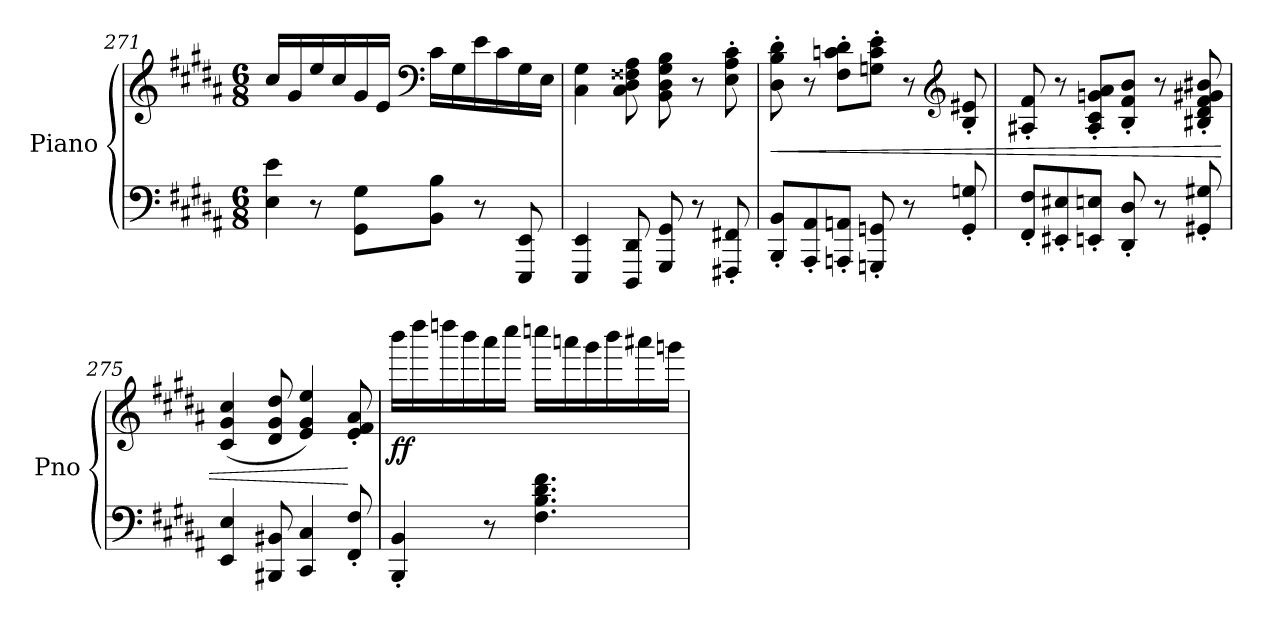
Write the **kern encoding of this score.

**kern	**kern	**dynam
*part1	*part1	*part1
*staff2	*staff1	*staff1/2
*I"Piano	*	*
*I'Pno	*	*
*clefF4	*clefG2	*
*k[f#c#g#d#a#]	*k[f#c#g#d#a#]	*
*B:	*B:	*
*M6/8	*M6/8	*
=271	=271	=271
8E\ 8e\J	16cc#/LL	.
.	16g#/	.
8r	16ee/	.
.	16cc#/	.
8GG#\ 8G#\L	16g#/	.
.	16e/JJ	.
*	*clefF4	*
8BB\ 8B\J	16c#\LL	.
.	16G#\	.
8r	16e\	.
.	16c#\	.
8EEE/ 8EE/	16G#\	.
.	16E\JJ	.
=272	=272	=272
4EEE/ 4EE/	4C#\ 4G#\	.
8DDD#/ 8DD#/	8C#\ 8D#\ 8F##X\ 8A#\	.
8GGG#/ 8GG#/	8BB\ 8D#\ 8G#\ 8B\	.
8r	8r	.
8FFF#X/' 8FF#X/'	8E\' 8A#\' 8c#\'	.
!!LO:PB:g=z
=273	=273	=273
!	!	!LO:HP:b
8BBB/' 8BB/'L	8D#\' 8B\' 8d#\'	<
8AAA#/' 8AA#/'	8r	.
8AAAn/' 8AAn/'J	8F#\' 8cn\' 8d#\'L	.
8GGGn/' 8GGn/'	8Gn\' 8c\' 8e\'J	.
8r	8r	.
*	*clefG2	*
8GG/' 8Gn/'	8B/' 8e#X/'	.
!!LO:PB:g=z
=274	=274	=274
8FF#/' 8F#/'L	8A#X/' 8f#/'	.
8EE#X/' 8E#X/'	8r	.
8EEn/' 8En/'J	8A#/' 8c#/' 8gn/' 8a#/'L	.
8DD#/' 8D#/'	8B/' 8f#/' 8b/'J	.
8r	8r	.
8GG#X/' 8G#X/'	8B#X/' 8d#/' 8f#/' 8g#X/' 8b#X/'	.
=275	=275	=275
4EE/ 4E/	(4c#/ 4g#/ 4cc#/	.
8BBB#X/ 8BB#X/	8d#/ 8g#/ 8dd#/	.
4CC#/ 4C#/	4e/ 4g#/ 4ee/)	.
8FF#/' 8F#/'	8e/' 8f#/' 8a#/'	[
=276	=276	=276
!	!	!LO:DY:b
4BBB/' 4BB/'	16bbb\LL	ff
.	16dddd#\	.
.	16ddddn\	.
.	16bbb\	.
8r	16aaa#\	.
.	16cccc#\JJ	.
4.F#\ 4.B\ 4.d#\ 4.f#\	16ccccn\LL	.
.	16aaan\	.
.	16ggg#\	.
.	16bbb\	.
.	16aaa#X\	.
.	16gggn\JJ	.
=	=	=
*-	*-	*-
